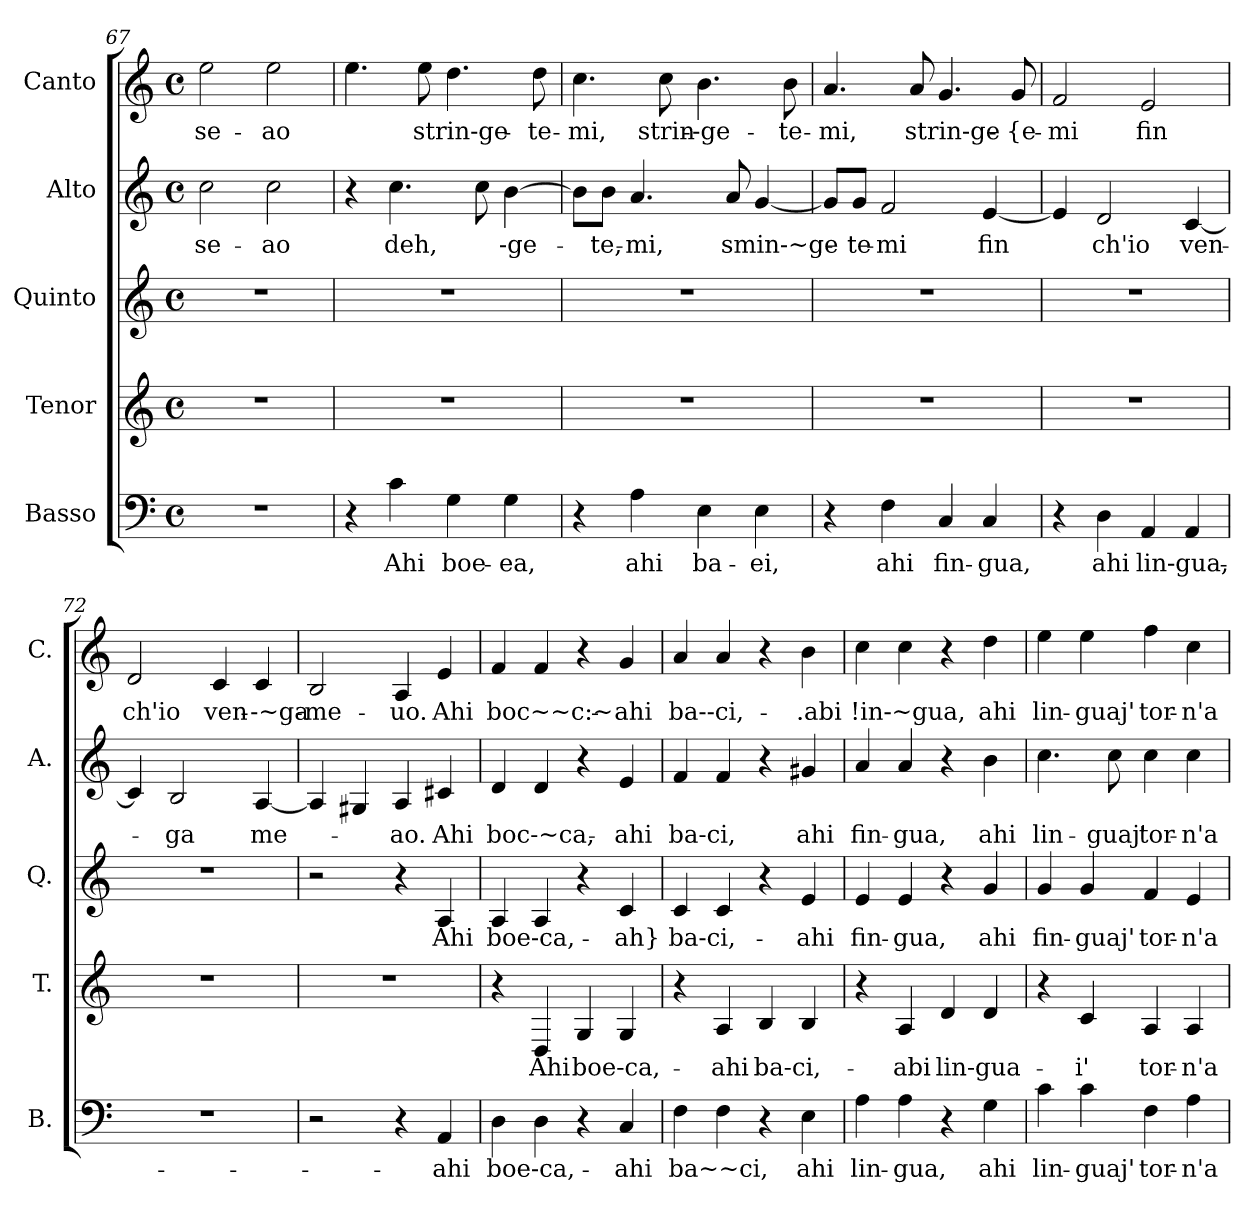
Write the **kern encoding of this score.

**kern	**text	**kern	**text	**kern	**text	**kern	**text	**kern	**text
*part5	*part5	*part4	*part4	*part3	*part3	*part2	*part2	*part1	*part1
*staff5	*staff5	*staff4	*staff4	*staff3	*staff3	*staff2	*staff2	*staff1	*staff1
*I"Basso	*	*I"Tenor	*	*I"Quinto	*	*I"Alto	*	*I"Canto	*
*I'B.	*	*I'T.	*	*I'Q.	*	*I'A.	*	*I'C.	*
*clefF4	*	*clefG2	*	*clefG2	*	*clefG2	*	*clefG2	*
*k[]	*	*k[]	*	*k[]	*	*k[]	*	*k[]	*
*M4/4	*	*M4/4	*	*M4/4	*	*M4/4	*	*M4/4	*
*met(c)	*	*met(c)	*	*met(c)	*	*met(c)	*	*met(c)	*
=67	=67	=67	=67	=67	=67	=67	=67	=67	=67
!	!	!	!	!	!	!	!LO:LY:b	!	!LO:LY:b
1r	.	1r	.	1r	.	2cc\	-se-	2ee\	-se-
!	!	!	!	!	!	!	!LO:LY:b	!	!LO:LY:b
.	.	.	.	.	.	2cc\	-ao	2ee\	-ao
=68	=68	=68	=68	=68	=68	=68	=68	=68	=68
4r	.	1r	.	1r	.	4r	.	4.ee\	.
!	!LO:LY:b	!	!	!	!	!	!LO:LY:b	!	!
4c\	-Ahi	.	.	.	.	4.cc\	-deh,	.	.
!	!	!	!	!	!	!	!	!	!LO:LY:b
.	.	.	.	.	.	.	.	8ee\	-strin-ge-
!	!LO:LY:b	!	!	!	!	!	!	!	!
4G\	-boe-	.	.	.	.	.	.	4.dd\	.
.	.	.	.	.	.	8cc\	.	.	.
!	!LO:LY:b	!	!	!	!	!	!LO:LY:b	!	!
4G\	-ea,	.	.	.	.	[4b\	--ge-	.	.
!	!	!	!	!	!	!	!	!	!LO:LY:b
.	.	.	.	.	.	.	.	8dd\	-te-
=69	=69	=69	=69	=69	=69	=69	=69	=69	=69
!	!	!	!	!	!	!	!	!	!LO:LY:b
4r	.	1r	.	1r	.	8b\L]	.	4.cc\	-mi,
!	!	!	!	!	!	!	!LO:LY:b	!	!
.	.	.	.	.	.	8b\J	-te,-	.	.
!	!LO:LY:b	!	!	!	!	!	!LO:LY:b	!	!
4A\	-ahi	.	.	.	.	4.a/	-mi,	.	.
!	!	!	!	!	!	!	!	!	!LO:LY:b
.	.	.	.	.	.	.	.	8cc\	-strin-
!	!LO:LY:b	!	!	!	!	!	!	!	!LO:LY:b
4E\	-ba-	.	.	.	.	.	.	4.b\	--ge-
!	!	!	!	!	!	!	!LO:LY:b	!	!
.	.	.	.	.	.	8a/	-smin-~ge-	.	.
!	!LO:LY:b	!	!	!	!	!	!	!	!
4E\	-ei,	.	.	.	.	[4g/	.	.	.
!	!	!	!	!	!	!	!	!	!LO:LY:b
.	.	.	.	.	.	.	.	8b\	-te-
=70	=70	=70	=70	=70	=70	=70	=70	=70	=70
!	!	!	!	!	!	!	!	!	!LO:LY:b
4r	.	1r	.	1r	.	8g/L]	.	4.a/	-mi,
!	!	!	!	!	!	!	!LO:LY:b	!	!
.	.	.	.	.	.	8g/J	-te-	.	.
!	!LO:LY:b	!	!	!	!	!	!LO:LY:b	!	!
4F\	-ahi	.	.	.	.	2f/	-mi	.	.
!	!	!	!	!	!	!	!	!	!LO:LY:b
.	.	.	.	.	.	.	.	8a/	-strin-ge-
!	!LO:LY:b	!	!	!	!	!	!	!	!
4C/	-fin-	.	.	.	.	.	.	4.g/	.
!	!LO:LY:b	!	!	!	!	!	!LO:LY:b	!	!
4C/	-gua,	.	.	.	.	[4e/	-fin	.	.
!	!	!	!	!	!	!	!	!	!LO:LY:b
.	.	.	.	.	.	.	.	8g/	-{e-
=71	=71	=71	=71	=71	=71	=71	=71	=71	=71
!	!	!	!	!	!	!	!	!	!LO:LY:b
4r	.	1r	.	1r	.	4e/]	.	2f/	-mi
!	!LO:LY:b	!	!	!	!	!	!LO:LY:b	!	!
4D\	-ahi	.	.	.	.	2d/	-ch'io	.	.
!	!LO:LY:b	!	!	!	!	!	!	!	!LO:LY:b
4AA/	-lin-gua,-	.	.	.	.	.	.	2e/	-fin
!	!	!	!	!	!	!	!LO:LY:b	!	!
4AA/	.	.	.	.	.	[4c/	-ven-	.	.
!!LO:LB:g=z
=72	=72	=72	=72	=72	=72	=72	=72	=72	=72
!	!	!	!	!	!	!	!	!	!LO:LY:b
1r	.	1r	.	1r	.	4c/]	.	2d/	-ch'io
!	!	!	!	!	!	!	!LO:LY:b	!	!
.	.	.	.	.	.	2B/	-ga	.	.
!	!	!	!	!	!	!	!	!	!LO:LY:b
.	.	.	.	.	.	.	.	4c/	-ven-
!	!	!	!	!	!	!	!LO:LY:b	!	!LO:LY:b
.	.	.	.	.	.	[4A/	-me-	4c/	--~ga-
=73	=73	=73	=73	=73	=73	=73	=73	=73	=73
!	!	!	!	!	!	!	!	!	!LO:LY:b
2r	.	1r	.	2r	.	4A/]	.	2B/	-me-
.	.	.	.	.	.	4G#X/	.	.	.
!	!	!	!	!	!	!	!LO:LY:b	!	!LO:LY:b
4r	.	.	.	4r	.	4A/	-ao.	4A/	-uo.
!	!LO:LY:b	!	!	!	!LO:LY:b	!	!LO:LY:b	!	!LO:LY:b
4AA/	-ahi	.	.	4A/	-Ahi	4c#X/	-Ahi	4e/	-Ahi
=74	=74	=74	=74	=74	=74	=74	=74	=74	=74
!	!LO:LY:b	!	!	!	!LO:LY:b	!	!LO:LY:b	!	!LO:LY:b
4D\	-boe-ca,-	4r	.	4A/	-boe-ca,-	4d/	-boc-~ca,-	4f/	-boc~~c:~-
!	!	!	!LO:LY:b	!	!	!	!	!	!
4D\	.	4D/	-Ahi	4A/	.	4d/	.	4f/	.
!	!	!	!LO:LY:b	!	!	!	!	!	!
4r	.	4G/	-boe-ca,-	4r	.	4r	.	4r	.
!	!LO:LY:b	!	!	!	!LO:LY:b	!	!LO:LY:b	!	!LO:LY:b
4C/	-ahi	4G/	.	4c/	-ah}	4e/	-ahi	4g/	-ahi
=75	=75	=75	=75	=75	=75	=75	=75	=75	=75
!	!LO:LY:b	!	!	!	!LO:LY:b	!	!LO:LY:b	!	!LO:LY:b
4F\	-ba~~ci,	4r	.	4c/	-ba-ci,-	4f/	-ba-ci,	4a/	-ba--ci,-
!	!	!	!LO:LY:b	!	!	!	!	!	!
4F\	.	4A/	-ahi	4c/	.	4f/	.	4a/	.
!	!	!	!LO:LY:b	!	!	!	!	!	!
4r	.	4B/	-ba-ci,-	4r	.	4r	.	4r	.
!	!LO:LY:b	!	!	!	!LO:LY:b	!	!LO:LY:b	!	!LO:LY:b
4E\	-ahi	4B/	.	4e/	-ahi	4g#X/	-ahi	4b\	-.abi
=76	=76	=76	=76	=76	=76	=76	=76	=76	=76
!	!LO:LY:b	!	!	!	!LO:LY:b	!	!LO:LY:b	!	!LO:LY:b
4A\	-lin--	4r	.	4e/	-fin-	4a/	-fin-	4cc\	-!in-~gua,
!	!LO:LY:b	!	!LO:LY:b	!	!LO:LY:b	!	!LO:LY:b	!	!
4A\	-gua,	4A/	-abi	4e/	-gua,	4a/	-gua,	4cc\	.
!	!	!	!LO:LY:b	!	!	!	!	!	!
4r	.	4d/	-lin-gua-	4r	.	4r	.	4r	.
!	!LO:LY:b	!	!	!	!LO:LY:b	!	!LO:LY:b	!	!LO:LY:b
4G\	-ahi	4d/	.	4g/	-ahi	4b\	-ahi	4dd\	-ahi
=77	=77	=77	=77	=77	=77	=77	=77	=77	=77
!	!LO:LY:b	!	!	!	!LO:LY:b	!	!LO:LY:b	!	!LO:LY:b
4c\	-lin-	4r	.	4g/	-fin-	4.cc\	-lin-	4ee\	-lin--
!	!LO:LY:b	!	!LO:LY:b	!	!LO:LY:b	!	!	!	!LO:LY:b
4c\	-guaj'	4c/	-i'	4g/	-guaj'	.	.	4ee\	-guaj'
!	!	!	!	!	!	!	!LO:LY:b	!	!
.	.	.	.	.	.	8cc\	-guaj'	.	.
!	!LO:LY:b	!	!LO:LY:b	!	!LO:LY:b	!	!LO:LY:b	!	!LO:LY:b
4F\	-tor-	4A/	-tor-	4f/	-tor-	4cc\	-tor-	4ff\	-tor-
!	!LO:LY:b	!	!LO:LY:b	!	!LO:LY:b	!	!LO:LY:b	!	!LO:LY:b
4A\	-n'a	4A/	-n'a	4e/	-n'a	4cc\	-n'a	4cc\	-n'a
=	=	=	=	=	=	=	=	=	=
*-	*-	*-	*-	*-	*-	*-	*-	*-	*-
